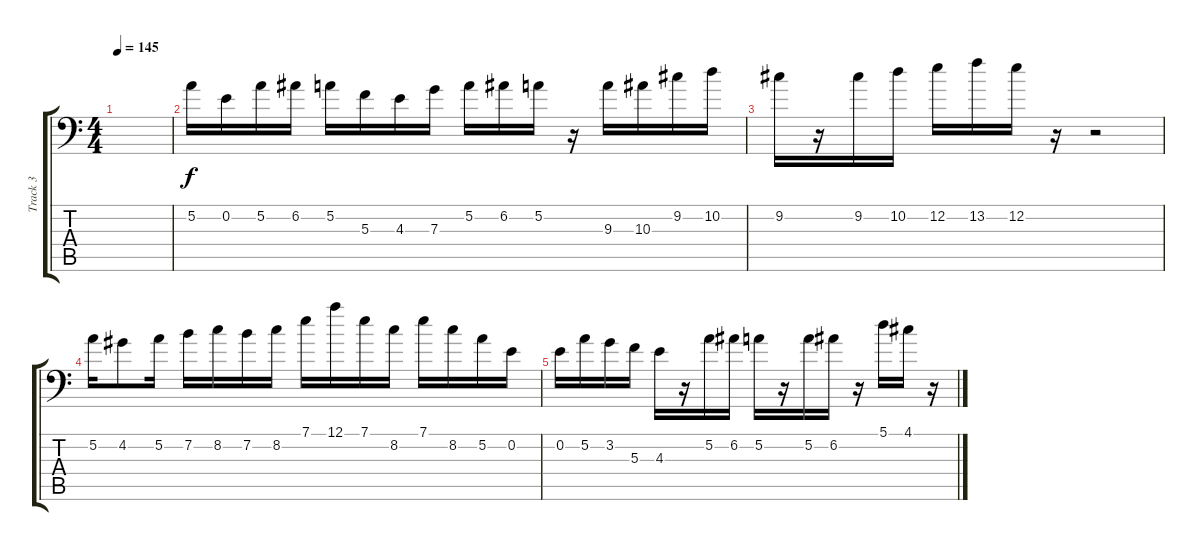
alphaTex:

\track ("Track 3" "Track 3") {instrument distortionguitar}
\staff {score tabs}
\tuning (A3 E3 C3 G2 D2 G1) {hide}
\ts (4 4)
\tempo 145
\clef f4
\ks c
|
5.2.16 0.2.16 5.2.16 6.2.16 5.2.16 5.3.16 4.3.16 7.3.16 5.2.16 6.2.16 5.2.16 r.16 9.3.16 10.3.16 9.2.16 10.2.16 |
9.2.16 r.16 9.2.16 10.2.16 12.2.16 13.2.16 12.2.16 r.16 r.2 |
5.2.16 4.2.8 5.2.16 7.2.16 8.2.16 7.2.16 8.2.16 7.1.16 12.1.16 7.1.16 8.2.16 7.1.16 8.2.16 5.2.16 0.2.16 |
0.2.16 5.2.16 3.2.16 5.3.16 4.3.16 r.16 5.2.16 6.2.16 5.2.16 r.16 5.2.16 6.2.16 r.16 5.1.16 4.1.16 r.16
